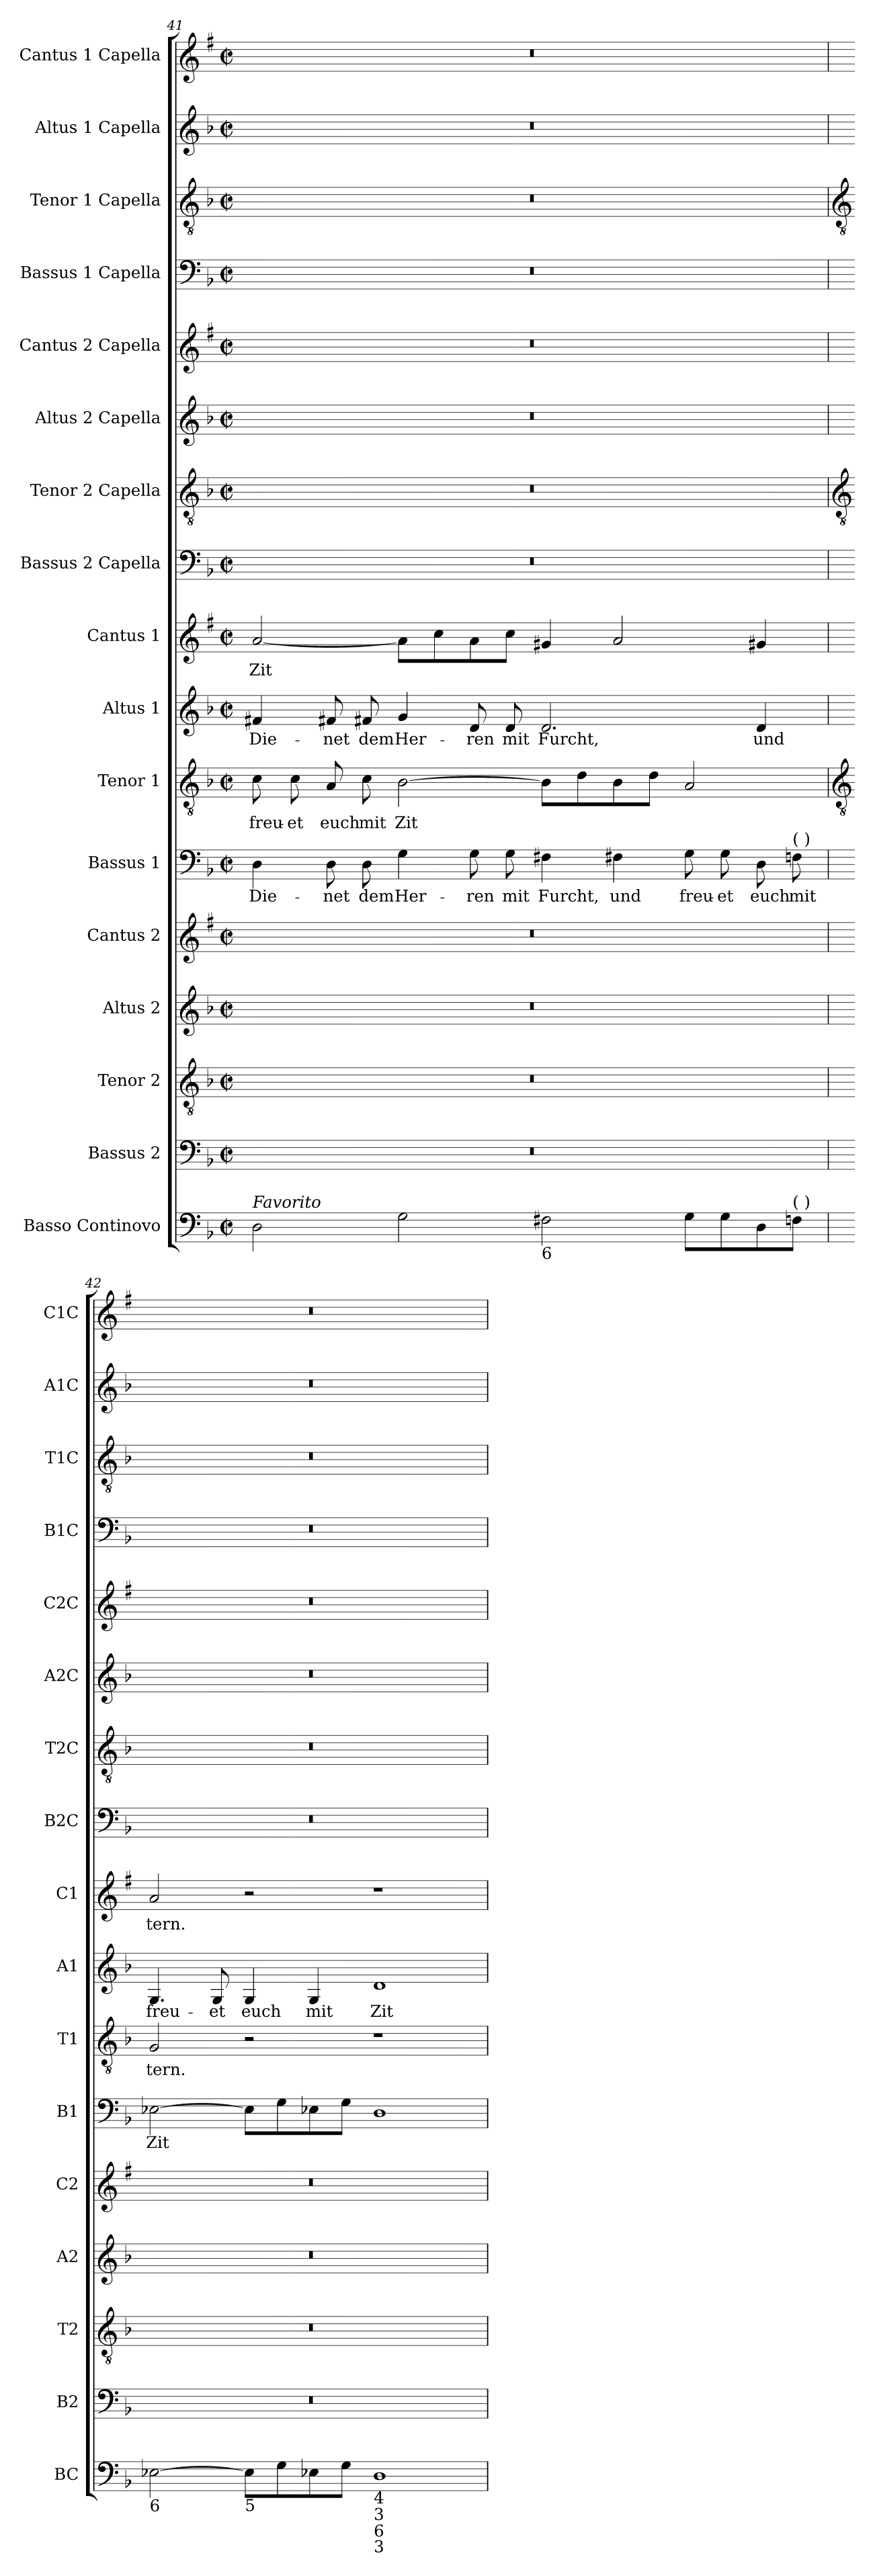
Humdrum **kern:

**kern	**kern	**kern	**kern	**kern	**kern	**text	**kern	**text	**kern	**text	**kern	**text	**kern	**kern	**kern	**kern	**kern	**kern	**kern	**kern
*part17	*part16	*part15	*part14	*part13	*part12	*part12	*part11	*part11	*part10	*part10	*part9	*part9	*part8	*part7	*part6	*part5	*part4	*part3	*part2	*part1
*staff17	*staff16	*staff15	*staff14	*staff13	*staff12	*staff12	*staff11	*staff11	*staff10	*staff10	*staff9	*staff9	*staff8	*staff7	*staff6	*staff5	*staff4	*staff3	*staff2	*staff1
*I"Basso Continovo	*I"Bassus 2	*I"Tenor 2	*I"Altus 2	*I"Cantus 2	*I"Bassus 1	*	*I"Tenor 1	*	*I"Altus 1	*	*I"Cantus 1	*	*I"Bassus 2 Capella	*I"Tenor 2 Capella	*I"Altus 2 Capella	*I"Cantus 2 Capella	*I"Bassus 1 Capella	*I"Tenor 1 Capella	*I"Altus 1 Capella	*I"Cantus 1 Capella
*I'BC	*I'B2	*I'T2	*I'A2	*I'C2	*I'B1	*	*I'T1	*	*I'A1	*	*I'C1	*	*I'B2C	*I'T2C	*I'A2C	*I'C2C	*I'B1C	*I'T1C	*I'A1C	*I'C1C
!!LO:LB:g=z
*clefF4	*clefF4	*clefGv2	*clefG2	*clefG2	*clefF4	*	*clefGv2	*	*clefG2	*	*clefG2	*	*clefF4	*clefGv2	*clefG2	*clefG2	*clefF4	*clefGv2	*clefG2	*clefG2
*	*	*	*	*ITrd1c2	*	*	*	*	*	*	*ITrd1c2	*	*	*	*	*ITrd1c2	*	*	*	*ITrd1c2
*k[b-]	*k[b-]	*k[b-]	*k[b-]	*k[b-]	*k[b-]	*	*k[b-]	*	*k[b-]	*	*k[b-]	*	*k[b-]	*k[b-]	*k[b-]	*k[b-]	*k[b-]	*k[b-]	*k[b-]	*k[b-]
*F:	*F:	*F:	*F:	*F:	*F:	*	*F:	*	*F:	*	*F:	*	*F:	*F:	*F:	*F:	*F:	*F:	*F:	*F:
*M4/2	*M4/2	*M4/2	*M4/2	*M4/2	*M4/2	*	*M4/2	*	*M4/2	*	*M4/2	*	*M4/2	*M4/2	*M4/2	*M4/2	*M4/2	*M4/2	*M4/2	*M4/2
*met(c|)	*met(c|)	*met(c|)	*met(c|)	*met(c|)	*met(c|)	*	*met(c|)	*	*met(c|)	*	*met(c|)	*	*met(c|)	*met(c|)	*met(c|)	*met(c|)	*met(c|)	*met(c|)	*met(c|)	*met(c|)
=41	=41	=41	=41	=41	=41	=41	=41	=41	=41	=41	=41	=41	=41	=41	=41	=41	=41	=41	=41	=41
!LO:TX:a:i:t=Favorito	!	!	!	!	!	!	!	!	!	!	!	!	!	!	!	!	!	!	!	!
!	!	!	!	!	!	!LO:LY:b	!	!LO:LY:b	!	!LO:LY:b	!	!LO:LY:b	!	!	!	!	!	!	!	!
2D	0r	0r	0r	0r	4D	Die-	8c	freu-	4f#X	Die-	[2g	Zit	0r	0r	0r	0r	0r	0r	0r	0r
!	!	!	!	!	!	!	!	!LO:LY:b	!	!	!	!	!	!	!	!	!	!	!	!
.	.	.	.	.	.	.	8c	-et	.	.	.	.	.	.	.	.	.	.	.	.
!	!	!	!	!	!	!LO:LY:b	!	!LO:LY:b	!	!LO:LY:b	!	!	!	!	!	!	!	!	!	!
.	.	.	.	.	8D	-net	8A	euch	8f#X	-net	.	.	.	.	.	.	.	.	.	.
!	!	!	!	!	!	!LO:LY:b	!	!LO:LY:b	!	!LO:LY:b	!	!	!	!	!	!	!	!	!	!
.	.	.	.	.	8D	dem	8c	mit	8f#X	dem	.	.	.	.	.	.	.	.	.	.
!	!	!	!	!	!	!LO:LY:b	!	!LO:LY:b	!	!LO:LY:b	!	!	!	!	!	!	!	!	!	!
2G	.	.	.	.	4G	Her-	[2B-	Zit	4g	Her-	8gL]	.	.	.	.	.	.	.	.	.
.	.	.	.	.	.	.	.	.	.	.	8b-	.	.	.	.	.	.	.	.	.
!	!	!	!	!	!	!LO:LY:b	!	!	!	!LO:LY:b	!	!	!	!	!	!	!	!	!	!
.	.	.	.	.	8G	-ren	.	.	8d	-ren	8g	.	.	.	.	.	.	.	.	.
!	!	!	!	!	!	!LO:LY:b	!	!	!	!LO:LY:b	!	!	!	!	!	!	!	!	!	!
.	.	.	.	.	8G	mit	.	.	8d	mit	8b-J	.	.	.	.	.	.	.	.	.
!LO:TX:b:t=6	!	!	!	!	!	!	!	!	!	!	!	!	!	!	!	!	!	!	!	!
!	!	!	!	!	!	!LO:LY:b	!	!	!	!LO:LY:b	!	!	!	!	!	!	!	!	!	!
2F#X	.	.	.	.	4F#X	Furcht,	8B-L]	.	2.d	Furcht,	4f#X	.	.	.	.	.	.	.	.	.
.	.	.	.	.	.	.	8d	.	.	.	.	.	.	.	.	.	.	.	.	.
!	!	!	!	!	!	!LO:LY:b	!	!	!	!	!	!	!	!	!	!	!	!	!	!
.	.	.	.	.	4F#X	und	8B-	.	.	.	2g	.	.	.	.	.	.	.	.	.
.	.	.	.	.	.	.	8dJ	.	.	.	.	.	.	.	.	.	.	.	.	.
!	!	!	!	!	!	!LO:LY:b	!	!	!	!	!	!	!	!	!	!	!	!	!	!
8GL	.	.	.	.	8G	freu-	2A	.	.	.	.	.	.	.	.	.	.	.	.	.
!	!	!	!	!	!	!LO:LY:b	!	!	!	!	!	!	!	!	!	!	!	!	!	!
8G	.	.	.	.	8G	-et	.	.	.	.	.	.	.	.	.	.	.	.	.	.
!	!	!	!	!	!	!LO:LY:b	!	!	!	!LO:LY:b	!	!	!	!	!	!	!	!	!	!
8D	.	.	.	.	8D	euch	.	.	4d	und	4f#X	.	.	.	.	.	.	.	.	.
!	!	!	!	!	!LO:TX:a:t=(  )	!	!	!	!	!	!	!	!	!	!	!	!	!	!	!
!LO:TX:a:t=(  )	!	!	!	!	!	!	!	!	!	!	!	!	!	!	!	!	!	!	!	!
!	!	!	!	!	!	!LO:LY:b	!	!	!	!	!	!	!	!	!	!	!	!	!	!
8FJ	.	.	.	.	8F	mit	.	.	.	.	.	.	.	.	.	.	.	.	.	.
!!LO:LB:g=z
=42	=42	=42	=42	=42	=42	=42	=42	=42	=42	=42	=42	=42	=42	=42	=42	=42	=42	=42	=42	=42
*	*	*	*	*	*	*	*clefGv2	*	*	*	*	*	*	*clefGv2	*	*	*	*clefGv2	*	*
!LO:TX:b:t=6	!	!	!	!	!	!	!	!	!	!	!	!	!	!	!	!	!	!	!	!
!	!	!	!	!	!	!LO:LY:b	!	!LO:LY:b	!	!LO:LY:b	!	!LO:LY:b	!	!	!	!	!	!	!	!
[2E-X	0r	0r	0r	0r	[2E-X	Zit	2G	tern.	4.G	freu-	2g	tern.	0r	0r	0r	0r	0r	0r	0r	0r
!	!	!	!	!	!	!	!	!	!	!LO:LY:b	!	!	!	!	!	!	!	!	!	!
.	.	.	.	.	.	.	.	.	8G	-et	.	.	.	.	.	.	.	.	.	.
!LO:TX:b:t=5	!	!	!	!	!	!	!	!	!	!	!	!	!	!	!	!	!	!	!	!
!	!	!	!	!	!	!	!	!	!	!LO:LY:b	!	!	!	!	!	!	!	!	!	!
8E-L]	.	.	.	.	8E-L]	.	2r	.	4G	euch	2r	.	.	.	.	.	.	.	.	.
8G	.	.	.	.	8G	.	.	.	.	.	.	.	.	.	.	.	.	.	.	.
!	!	!	!	!	!	!	!	!	!	!LO:LY:b	!	!	!	!	!	!	!	!	!	!
8E-X	.	.	.	.	8E-X	.	.	.	4G	mit	.	.	.	.	.	.	.	.	.	.
8GJ	.	.	.	.	8GJ	.	.	.	.	.	.	.	.	.	.	.	.	.	.	.
!LO:TX:b:t=4	!	!	!	!	!	!	!	!	!	!	!	!	!	!	!	!	!	!	!	!
!LO:TX:b:t=3	!	!	!	!	!	!	!	!	!	!	!	!	!	!	!	!	!	!	!	!
!LO:TX:b:t=6\n3	!	!	!	!	!	!	!	!	!	!	!	!	!	!	!	!	!	!	!	!
!	!	!	!	!	!	!	!	!	!	!LO:LY:b	!	!	!	!	!	!	!	!	!	!
1D	.	.	.	.	1D	.	1r	.	1d	Zit	1r	.	.	.	.	.	.	.	.	.
=	=	=	=	=	=	=	=	=	=	=	=	=	=	=	=	=	=	=	=	=
*-	*-	*-	*-	*-	*-	*-	*-	*-	*-	*-	*-	*-	*-	*-	*-	*-	*-	*-	*-	*-
